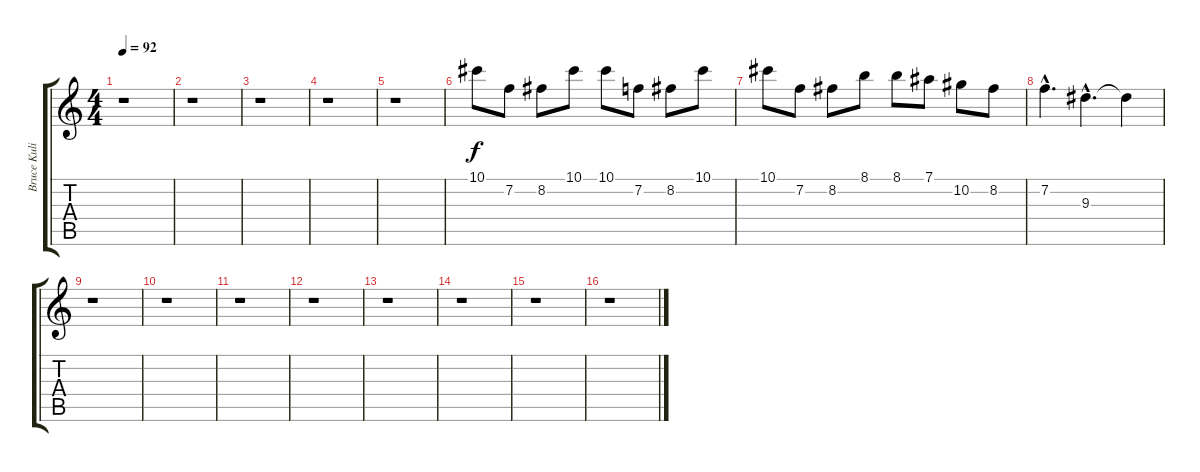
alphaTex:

\track ("Bruce Kulick Solo" "Bruce Kuli") {instrument overdrivenguitar}
\staff {score tabs}
\tuning (Eb4 Bb3 Gb3 Db3 Ab2 Eb2) {hide}
\ts (4 4)
\tempo 92
\clef g2
\ks c
r.1{dy f} |
r.1 |
r.1 |
r.1 |
r.1 |
10.1.8 7.2.8 8.2.8 10.1.8 10.1.8 7.2.8 8.2.8 10.1.8 |
10.1.8 7.2.8 8.2.8 8.1.8 8.1.8 7.1.8 10.2.8 8.2.8 |
7.2{hac}.4{d} 9.3{hac}.4{d} 9.3{t}.4 |
r.1 |
r.1 |
r.1 |
r.1 |
r.1 |
r.1 |
r.1 |
r.1
